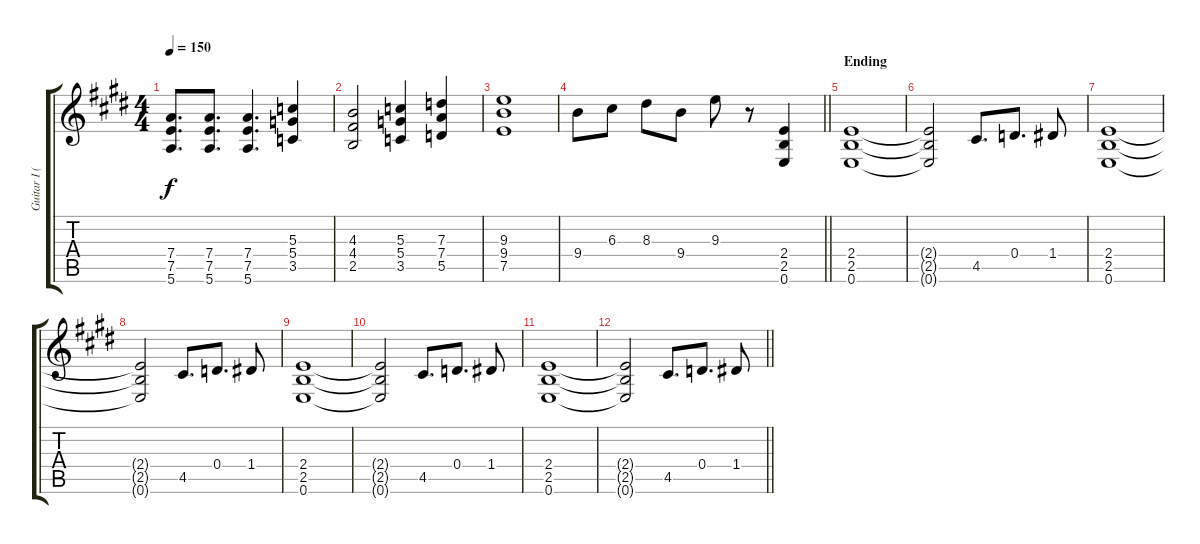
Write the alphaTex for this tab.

\track ("Guitar I (Hirasawa Yui)" "Guitar I (") {instrument overdrivenguitar}
\staff {score tabs}
\tuning (E4 B3 G3 D3 A2 E2) {hide}
\ts (4 4)
\tempo 150
\clef g2
\ks e
(7.4 7.5 5.6).8{d dy f} (7.4 7.5 5.6).8{d} (7.4 7.5 5.6).4{d} (5.3 5.4 3.5).4 |
(4.3 4.4 2.5).2 (5.3 5.4 3.5).4 (7.3 7.4 5.5).4 |
(9.3 9.4 7.5).1 |
\barLineRight lightlight
9.4.8 6.3.8 8.3.8 9.4.8 9.3.8 r.8 (2.4 2.5 0.6).4 |
\section ("" "Ending")
(2.4 2.5 0.6).1 |
(2.4{t} 2.5{t} 0.6{t}).2 4.5.8{d} 0.4.8{d} 1.4.8 |
(2.4 2.5 0.6).1 |
(2.4{t} 2.5{t} 0.6{t}).2 4.5.8{d} 0.4.8{d} 1.4.8 |
(2.4 2.5 0.6).1{volume 0} |
(2.4{t} 2.5{t} 0.6{t}).2 4.5.8{d} 0.4.8{d} 1.4.8 |
(2.4 2.5 0.6).1 |
\barLineRight lightlight
(2.4{t} 2.5{t} 0.6{t}).2 4.5.8{d} 0.4.8{d} 1.4.8
